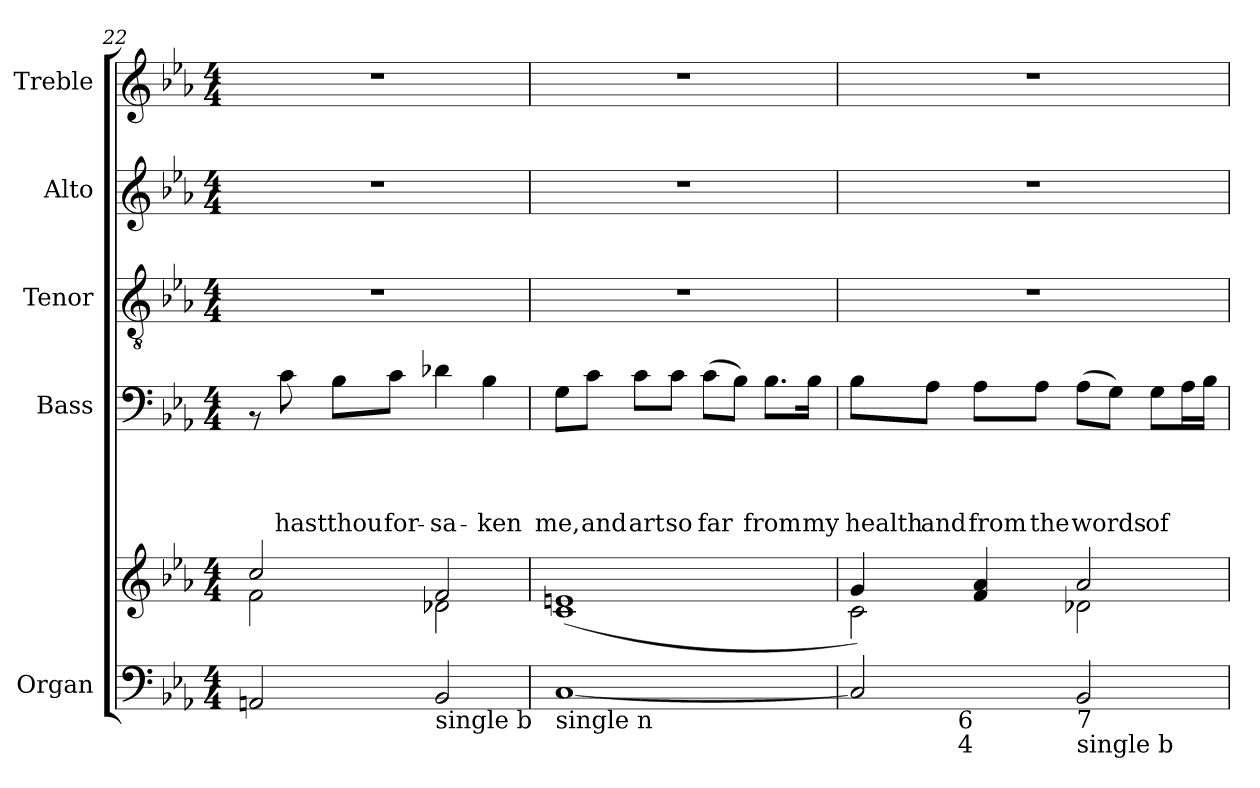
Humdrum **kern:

**kern	**kern	**kern	**text	**text	**text	**text	**kern	**kern	**kern
*part5	*part5	*part4	*part4	*part4	*part4	*part4	*part3	*part2	*part1
*staff6	*staff5	*staff4	*staff4	*staff4	*staff4	*staff4	*staff3	*staff2	*staff1
*I"Organ	*	*I"Bass	*	*	*	*	*I"Tenor	*I"Alto	*I"Treble
*	*	*I'B	*	*	*	*	*I'T	*I'A	*I'Tr
!!LO:LB:g=z
*clefF4	*clefG2	*clefF4	*	*	*	*	*clefGv2	*clefG2	*clefG2
*k[b-e-a-]	*k[b-e-a-]	*k[b-e-a-]	*	*	*	*	*k[b-e-a-]	*k[b-e-a-]	*k[b-e-a-]
*E-:	*E-:	*E-:	*	*	*	*	*E-:	*E-:	*E-:
*M4/4	*M4/4	*M4/4	*	*	*	*	*M4/4	*M4/4	*M4/4
=22	=22	=22	=22	=22	=22	=22	=22	=22	=22
*	*^	*	*	*	*	*	*	*	*
2AAn/	2cc/	2f\	8rAA	.	.	.	.	1r	1r	1r
!	!	!	!	!	!	!	!LO:LY:b	!	!	!
.	.	.	8c\	.	.	.	hast	.	.	.
!	!	!	!	!	!	!	!LO:LY:b	!	!	!
.	.	.	8B-\L	.	.	.	thou	.	.	.
!	!	!	!	!	!	!	!LO:LY:b	!	!	!
.	.	.	8c\J	.	.	.	for-	.	.	.
!LO:TX:b:t=single b	!	!	!	!	!	!	!	!	!	!
!	!	!	!	!	!	!	!LO:LY:b	!	!	!
2BB-/	2f/	2d-X\	4d-X\	.	.	.	-sa-	.	.	.
!	!	!	!	!	!	!	!LO:LY:b	!	!	!
.	.	.	4B-\	.	.	.	-ken	.	.	.
*	*v	*v	*	*	*	*	*	*	*	*
=23	=23	=23	=23	=23	=23	=23	=23	=23	=23
!LO:TX:b:t=single n	!	!	!	!	!	!	!	!	!
!	!	!	!	!	!	!LO:LY:b	!	!	!
[<1C	(<1c 1en	8G\L	.	.	.	me,	1r	1r	1r
!	!	!	!	!	!	!LO:LY:b	!	!	!
.	.	8c\J	.	.	.	and	.	.	.
!	!	!	!	!	!	!LO:LY:b	!	!	!
.	.	8c\L	.	.	.	art	.	.	.
!	!	!	!	!	!	!LO:LY:b	!	!	!
.	.	8c\J	.	.	.	so	.	.	.
!	!	!	!	!	!	!LO:LY:b	!	!	!
.	.	(>8c\L	.	.	.	far	.	.	.
.	.	8B-\J)	.	.	.	.	.	.	.
!	!	!	!	!	!	!LO:LY:b	!	!	!
.	.	8.B-\L	.	.	.	from	.	.	.
!	!	!	!	!	!	!LO:LY:b	!	!	!
.	.	16B-\Jk	.	.	.	my	.	.	.
=24	=24	=24	=24	=24	=24	=24	=24	=24	=24
*	*^	*	*	*	*	*	*	*	*
!LO:TX:b:t=single n	!	!	!	!	!	!	!	!	!	!
!	!	!	!	!	!	!	!LO:LY:b	!	!	!
*^	*	*	*	*	*	*	*	*	*	*
2C</]	8..ryy	4g/)	2c\	8B-\L	.	.	.	health	1r	1r	1r
!	!	!	!	!	!	!	!	!LO:LY:b	!	!	!
.	.	.	.	8A-\J	.	.	.	and	.	.	.
!	!LO:TX:b:t=6	!	!	!	!	!	!	!	!	!	!
!	!LO:TX:b:t=4	!	!	!	!	!	!	!	!	!	!
.	2ryy	.	.	.	.	.	.	.	.	.	.
!	!	!	!	!	!	!	!	!LO:LY:b	!	!	!
.	.	4f/ 4a-/	.	8A-\L	.	.	.	from	.	.	.
!	!	!	!	!	!	!	!	!LO:LY:b	!	!	!
.	.	.	.	8A-\J	.	.	.	the	.	.	.
!LO:TX:b:t=7	!	!	!	!	!	!	!	!	!	!	!
!LO:TX:b:t=single b	!	!	!	!	!	!	!	!	!	!	!
!	!	!	!	!	!	!	!	!LO:LY:b	!	!	!
2BB-</	.	2a-/	2d-X\	(>8A-\L	.	.	.	words	.	.	.
.	.	.	.	8G\J)	.	.	.	.	.	.	.
.	4ryy	.	.	.	.	.	.	.	.	.	.
!	!	!	!	!	!	!	!	!LO:LY:b	!	!	!
.	.	.	.	8G\L	.	.	.	of	.	.	.
.	.	.	.	16A-\L	.	.	.	.	.	.	.
.	.	.	.	16B-\JJ	.	.	.	.	.	.	.
.	32ryy	.	.	.	.	.	.	.	.	.	.
*v	*v	*	*	*	*	*	*	*	*	*	*
*	*v	*v	*	*	*	*	*	*	*	*
=	=	=	=	=	=	=	=	=	=
*-	*-	*-	*-	*-	*-	*-	*-	*-	*-
